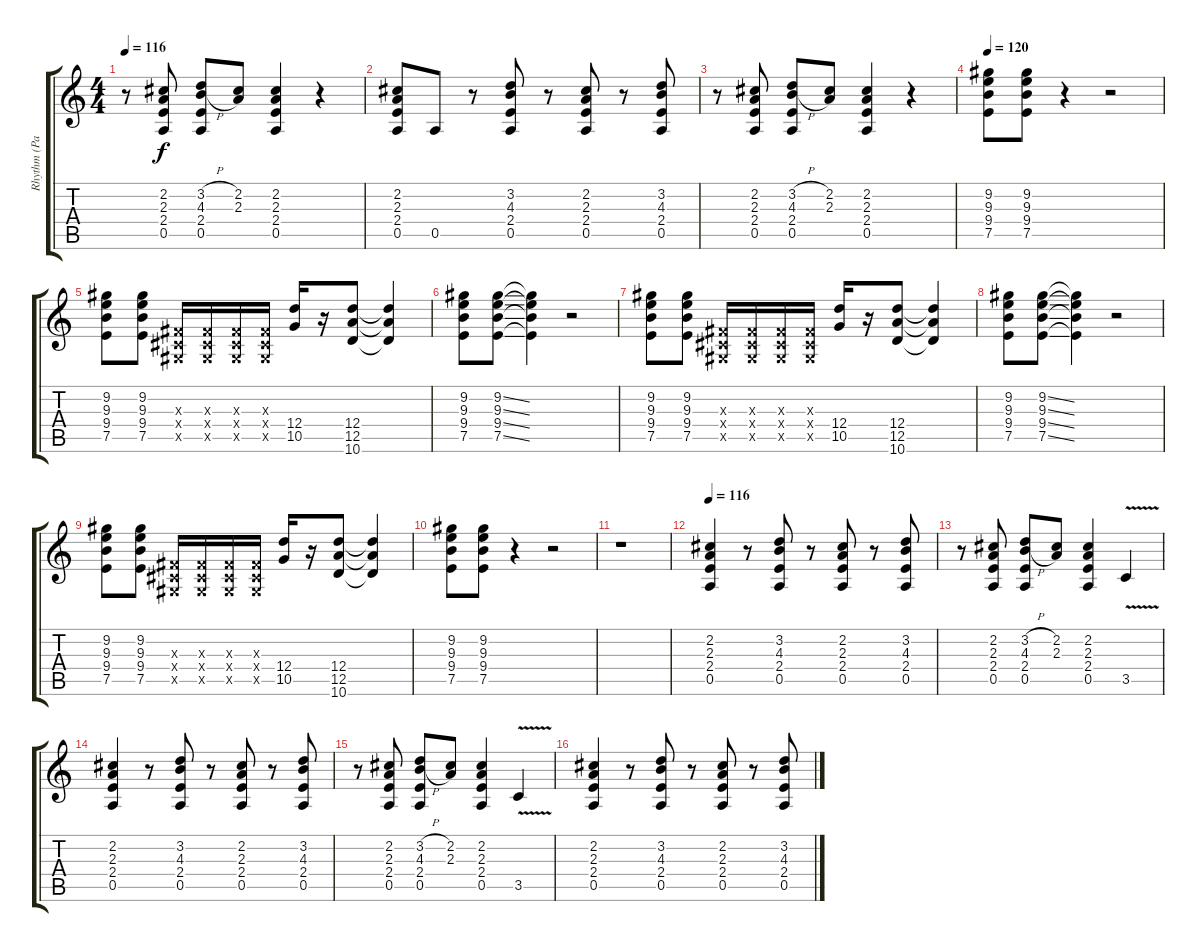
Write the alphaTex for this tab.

\track ("Rhythm (Paul Stanley)" "Rhythm (Pa") {instrument overdrivenguitar}
\staff {score tabs}
\tuning (E4 B3 G3 D3 A2 E2) {hide}
\ts (4 4)
\tempo 116
\clef g2
\ks c
r.8{dy f} (2.2 2.3 2.4 0.5).8 (3.2{h} 4.3{h} 2.4 0.5).8 (2.2 2.3).8 (2.2 2.3 2.4 0.5).4 r.4 |
(2.2 2.3 2.4 0.5).8 0.5.8 r.8 (3.2 4.3 2.4 0.5).8 r.8 (2.2 2.3 2.4 0.5).8 r.8 (3.2 4.3 2.4 0.5).8 |
r.8 (2.2 2.3 2.4 0.5).8 (3.2{h} 4.3{h} 2.4 0.5).8 (2.2 2.3).8 (2.2 2.3 2.4 0.5).4 r.4 |
\tempo 120
(9.2 9.3 9.4 7.5).8 (9.2 9.3 9.4 7.5).8 r.4 r.2 |
(9.2 9.3 9.4 7.5).8 (9.2 9.3 9.4 7.5).8 (-1.3{x} -1.4{x} -1.5{x}).16 (-1.3{x} -1.4{x} -1.5{x}).16 (-1.3{x} -1.4{x} -1.5{x}).16 (-1.3{x} -1.4{x} -1.5{x}).16 (12.4 10.5).16 r.16 (12.4 12.5 10.6).8 (12.4{t} 12.5{t} 10.6{t}).4 |
(9.2 9.3 9.4 7.5).8 (9.2{ss} 9.3{ss} 9.4{ss} 7.5{ss}).8 (9.2{t} 9.3{t} 9.4{t} 7.5{t}).4 r.2 |
(9.2 9.3 9.4 7.5).8 (9.2 9.3 9.4 7.5).8 (-1.3{x} -1.4{x} -1.5{x}).16 (-1.3{x} -1.4{x} -1.5{x}).16 (-1.3{x} -1.4{x} -1.5{x}).16 (-1.3{x} -1.4{x} -1.5{x}).16 (12.4 10.5).16 r.16 (12.4 12.5 10.6).8 (12.4{t} 12.5{t} 10.6{t}).4 |
(9.2 9.3 9.4 7.5).8 (9.2{ss} 9.3{ss} 9.4{ss} 7.5{ss}).8 (9.2{t} 9.3{t} 9.4{t} 7.5{t}).4 r.2 |
(9.2 9.3 9.4 7.5).8 (9.2 9.3 9.4 7.5).8 (-1.3{x} -1.4{x} -1.5{x}).16 (-1.3{x} -1.4{x} -1.5{x}).16 (-1.3{x} -1.4{x} -1.5{x}).16 (-1.3{x} -1.4{x} -1.5{x}).16 (12.4 10.5).16 r.16 (12.4 12.5 10.6).8 (12.4{t} 12.5{t} 10.6{t}).4 |
(9.2 9.3 9.4 7.5).8 (9.2 9.3 9.4 7.5).8 r.4 r.2 |
r.1 |
\tempo 116
(2.2 2.3 2.4 0.5).4 r.8 (3.2 4.3 2.4 0.5).8 r.8 (2.2 2.3 2.4 0.5).8 r.8 (3.2 4.3 2.4 0.5).8 |
r.8 (2.2 2.3 2.4 0.5).8 (3.2{h} 4.3{h} 2.4 0.5).8 (2.2 2.3).8 (2.2 2.3 2.4 0.5).4 3.5{v}.4 |
(2.2 2.3 2.4 0.5).4 r.8 (3.2 4.3 2.4 0.5).8 r.8 (2.2 2.3 2.4 0.5).8 r.8 (3.2 4.3 2.4 0.5).8 |
r.8 (2.2 2.3 2.4 0.5).8 (3.2{h} 4.3{h} 2.4 0.5).8 (2.2 2.3).8 (2.2 2.3 2.4 0.5).4 3.5{v}.4 |
(2.2 2.3 2.4 0.5).4 r.8 (3.2 4.3 2.4 0.5).8 r.8 (2.2 2.3 2.4 0.5).8 r.8 (3.2 4.3 2.4 0.5).8
